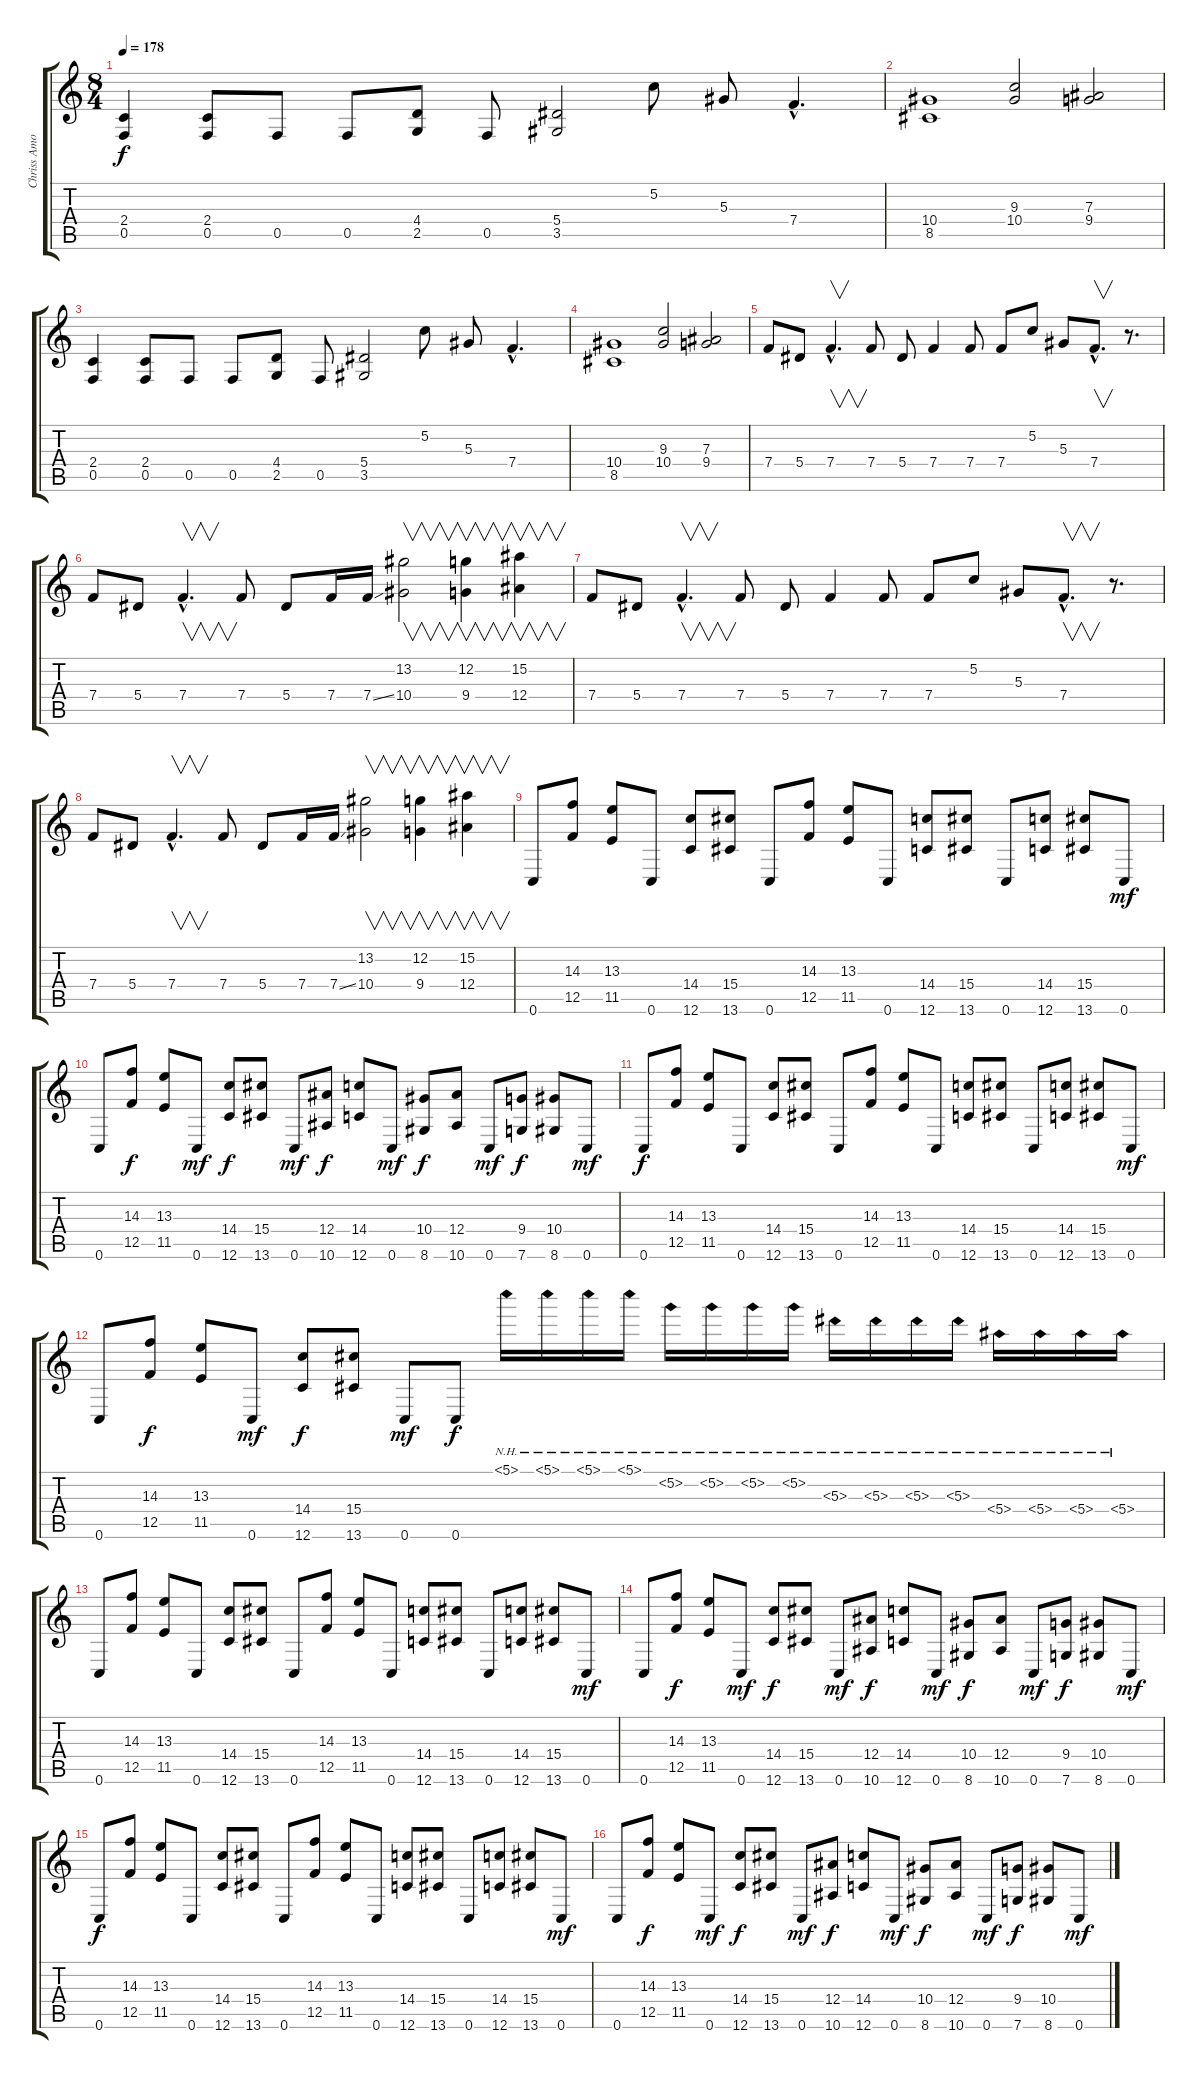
\track ("Chriss Amott" "Chriss Amo") {instrument distortionguitar}
\staff {score tabs}
\tuning (C4 G3 Eb3 Bb2 F2 C2) {hide}
\ts (8 4)
\tempo 178
\clef g2
\ks c
(2.4 0.5).4{dy f} (2.4 0.5).8 0.5.8 0.5.8 (4.4 2.5).8 0.5.8 (5.4 3.5).2 5.2.8 5.3.8 7.4{hac}.4{d} |
(10.4 8.5).1 (9.3 10.4).2 (7.3 9.4).2 |
(2.4 0.5).4 (2.4 0.5).8 0.5.8 0.5.8 (4.4 2.5).8 0.5.8 (5.4 3.5).2 5.2.8 5.3.8 7.4{hac}.4{d} |
(10.4 8.5).1 (9.3 10.4).2 (7.3 9.4).2 |
7.4.8 5.4.8 7.4{hac}.4{v d} 7.4.8 5.4.8 7.4.4 7.4.8 7.4.8 5.2.8 5.3.8 7.4{hac}.8{v d} r.8{d} |
7.4.8 5.4.8 7.4{hac}.4{v d} 7.4.8 5.4.8 7.4.16 7.4{ss}.16 (13.2 10.4).2{v} (12.2 9.4).4{v} (15.2 12.4).4{v} |
7.4.8 5.4.8 7.4{hac}.4{v d} 7.4.8 5.4.8 7.4.4 7.4.8 7.4.8 5.2.8 5.3.8 7.4{hac}.8{v d} r.8{d} |
7.4.8 5.4.8 7.4{hac}.4{v d} 7.4.8 5.4.8 7.4.16 7.4{ss}.16 (13.2 10.4).2{v} (12.2 9.4).4{v} (15.2 12.4).4{v} |
0.6.8 (14.3 12.5).8 (13.3 11.5).8 0.6.8 (14.4 12.6).8 (15.4 13.6).8 0.6.8 (14.3 12.5).8 (13.3 11.5).8 0.6.8 (14.4 12.6).8 (15.4 13.6).8 0.6.8 (14.4 12.6).8 (15.4 13.6).8 0.6.8{dy mf} |
0.6.8 (14.3 12.5).8{dy f} (13.3 11.5).8 0.6.8{dy mf} (14.4 12.6).8{dy f} (15.4 13.6).8 0.6.8{dy mf} (12.4 10.6).8{dy f} (14.4 12.6).8 0.6.8{dy mf} (10.4 8.6).8{dy f} (12.4 10.6).8 0.6.8{dy mf} (9.4 7.6).8{dy f} (10.4 8.6).8 0.6.8{dy mf} |
0.6.8{dy f} (14.3 12.5).8 (13.3 11.5).8 0.6.8 (14.4 12.6).8 (15.4 13.6).8 0.6.8 (14.3 12.5).8 (13.3 11.5).8 0.6.8 (14.4 12.6).8 (15.4 13.6).8 0.6.8 (14.4 12.6).8 (15.4 13.6).8 0.6.8{dy mf} |
0.6.8 (14.3 12.5).8{dy f} (13.3 11.5).8 0.6.8{dy mf} (14.4 12.6).8{dy f} (15.4 13.6).8 0.6.8{dy mf} 0.6.8{dy f} 5.1{nh}.16 5.1{nh}.16 5.1{nh}.16 5.1{nh}.16 5.2{nh}.16 5.2{nh}.16 5.2{nh}.16 5.2{nh}.16 5.3{nh}.16 5.3{nh}.16 5.3{nh}.16 5.3{nh}.16 5.4{nh}.16 5.4{nh}.16 5.4{nh}.16 5.4{nh}.16 |
0.6.8 (14.3 12.5).8 (13.3 11.5).8 0.6.8 (14.4 12.6).8 (15.4 13.6).8 0.6.8 (14.3 12.5).8 (13.3 11.5).8 0.6.8 (14.4 12.6).8 (15.4 13.6).8 0.6.8 (14.4 12.6).8 (15.4 13.6).8 0.6.8{dy mf} |
0.6.8 (14.3 12.5).8{dy f} (13.3 11.5).8 0.6.8{dy mf} (14.4 12.6).8{dy f} (15.4 13.6).8 0.6.8{dy mf} (12.4 10.6).8{dy f} (14.4 12.6).8 0.6.8{dy mf} (10.4 8.6).8{dy f} (12.4 10.6).8 0.6.8{dy mf} (9.4 7.6).8{dy f} (10.4 8.6).8 0.6.8{dy mf} |
0.6.8{dy f} (14.3 12.5).8 (13.3 11.5).8 0.6.8 (14.4 12.6).8 (15.4 13.6).8 0.6.8 (14.3 12.5).8 (13.3 11.5).8 0.6.8 (14.4 12.6).8 (15.4 13.6).8 0.6.8 (14.4 12.6).8 (15.4 13.6).8 0.6.8{dy mf} |
0.6.8 (14.3 12.5).8{dy f} (13.3 11.5).8 0.6.8{dy mf} (14.4 12.6).8{dy f} (15.4 13.6).8 0.6.8{dy mf} (12.4 10.6).8{dy f} (14.4 12.6).8 0.6.8{dy mf} (10.4 8.6).8{dy f} (12.4 10.6).8 0.6.8{dy mf} (9.4 7.6).8{dy f} (10.4 8.6).8 0.6.8{dy mf}
